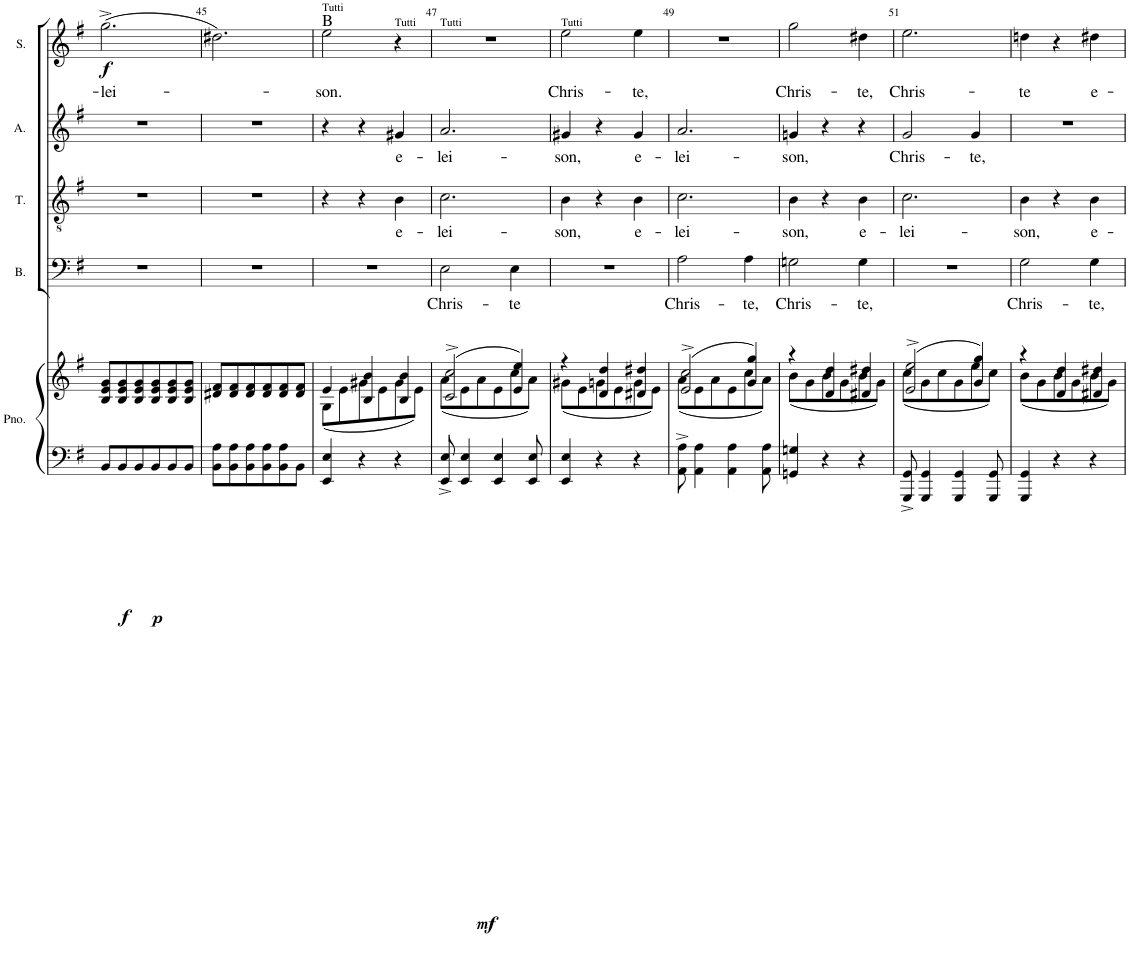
**kern	**kern	**dynam	**kern	**text	**kern	**text	**kern	**text	**kern	**text	**dynam
*part5	*part5	*part5	*part4	*part4	*part3	*part3	*part2	*part2	*part1	*part1	*part1
*staff6	*staff5	*staff5/6	*staff4	*staff4	*staff3	*staff3	*staff2	*staff2	*staff1	*staff1	*staff1
*I"Piano	*	*	*I"Bass	*	*I"Tenor	*	*I"Alto	*	*I"Soprano	*	*
*I'Pno.	*	*	*I'B.	*	*I'T.	*	*I'A.	*	*I'S.	*	*
!!LO:PB:g=z
*clefF4	*clefG2	*	*clefF4	*	*clefGv2	*	*clefG2	*	*clefG2	*	*
*k[f#]	*k[f#]	*	*k[f#]	*	*k[f#]	*	*k[f#]	*	*k[f#]	*	*
*M3/4	*M3/4	*	*M3/4	*	*M3/4	*	*M3/4	*	*M3/4	*	*
=44	=44	=44	=44	=44	=44	=44	=44	=44	=44	=44	=44
!	!	!LO:DY:b=2	!	!	!	!	!	!	!	!LO:LY:b	!LO:DY:b
8BB/L	8B/ 8e/ 8g/L	f	2.r	.	2.r	.	2.r	.	(2.gg^\	-lei-	f
!	!	!LO:DY:b=2	!	!	!	!	!	!	!	!	!
8BB/	8B/ 8e/ 8g/	p	.	.	.	.	.	.	.	.	.
8BB/	8B/ 8e/ 8g/	.	.	.	.	.	.	.	.	.	.
8BB/	8B/ 8e/ 8g/	.	.	.	.	.	.	.	.	.	.
8BB/	8B/ 8e/ 8g/	.	.	.	.	.	.	.	.	.	.
8BB/J	8B/ 8e/ 8g/J	.	.	.	.	.	.	.	.	.	.
=45	=45	=45	=45	=45	=45	=45	=45	=45	=45	=45	=45
8BB\ 8A\L	8d#X/ 8f#/L	.	2.r	.	2.r	.	2.r	.	2.dd#X\)	.	.
8BB\ 8A\	8d#/ 8f#/	.	.	.	.	.	.	.	.	.	.
8BB\ 8A\	8d#/ 8f#/	.	.	.	.	.	.	.	.	.	.
8BB\ 8A\	8d#/ 8f#/	.	.	.	.	.	.	.	.	.	.
8BB\ 8A\	8d#/ 8f#/	.	.	.	.	.	.	.	.	.	.
8BB\J	8d#/ 8f#/J	.	.	.	.	.	.	.	.	.	.
=46	=46	=46	=46	=46	=46	=46	=46	=46	=46	=46	=46
*	*^	*	*	*	*	*	*	*	*	*	*
!	!	!	!	!	!	!	!	!	!	!LO:TX:a:t=B	!	!
!	!	!	!	!	!	!	!	!	!	!LO:TX:a:t=Tutti	!	!
!	!	!	!	!	!	!	!	!	!	!	!LO:LY:b	!
4EE/ 4E/	4e/	(8G\L	.	2.r	.	4r	.	4r	.	2ee\	-son.	.
.	.	8e\	.	.	.	.	.	.	.	.	.	.
!	!	!	!LO:DY:b=2	!	!	!	!	!	!	!	!	!
4r	4B/ 4b/	8g#X\	mf	.	.	4r	.	4r	.	.	.	.
.	.	8e\	.	.	.	.	.	.	.	.	.	.
!	!	!	!	!	!	!	!	!	!	!LO:TX:a:t=Tutti	!	!
!	!	!	!	!	!	!	!LO:LY:b	!	!LO:LY:b	!	!	!
4r	4B/ 4b/	8g#\	.	.	.	4B\	e-	4g#X/	e-	4r	.	.
.	.	8e\J)	.	.	.	.	.	.	.	.	.	.
=47	=47	=47	=47	=47	=47	=47	=47	=47	=47	=47	=47	=47
!	!	!	!	!	!	!	!	!	!	!LO:TX:a:t=Tutti	!	!
!	!	!	!	!	!LO:LY:b	!	!LO:LY:b	!	!LO:LY:b	!	!	!
8EE/^ 8E/^	(2c/^ 2cc/^	(8a\L	.	2E\	Chris-	2.c\	-lei-	2.a/	-lei-	2.r	.	.
4EE/ 4E/	.	8e\	.	.	.	.	.	.	.	.	.	.
.	.	8a\	.	.	.	.	.	.	.	.	.	.
4EE/ 4E/	.	8e\	.	.	.	.	.	.	.	.	.	.
!	!	!	!	!	!LO:LY:b	!	!	!	!	!	!	!
.	4e/ 4ee/)	8cc\	.	4E\	-te	.	.	.	.	.	.	.
8EE/ 8E/	.	8a\J)	.	.	.	.	.	.	.	.	.	.
=48	=48	=48	=48	=48	=48	=48	=48	=48	=48	=48	=48	=48
!	!	!	!	!	!	!	!	!	!	!LO:TX:a:t=Tutti	!	!
!	!	!	!	!	!	!	!LO:LY:b	!	!LO:LY:b	!	!LO:LY:b	!
4EE/ 4E/	4r	(8g#X\L	.	2.r	.	4B\	-son,	4g#X/	-son,	2ee\	Chris-	.
.	.	8e\	.	.	.	.	.	.	.	.	.	.
4r	4d/ 4dd/	8gn\	.	.	.	4r	.	4r	.	.	.	.
.	.	8e\	.	.	.	.	.	.	.	.	.	.
!	!	!	!	!	!	!	!LO:LY:b	!	!LO:LY:b	!	!LO:LY:b	!
4r	4d#X/ 4dd#X/	8g\	.	.	.	4B\	e-	4g#/	e-	4ee\	-te,	.
.	.	8e\J)	.	.	.	.	.	.	.	.	.	.
=49	=49	=49	=49	=49	=49	=49	=49	=49	=49	=49	=49	=49
!	!	!	!	!	!LO:LY:b	!	!LO:LY:b	!	!LO:LY:b	!	!	!
8AA\^ 8A\^	(2e/^ 2cc/^	(8a\L	.	2A\	Chris-	2.c\	-lei-	2.a/	-lei-	2.r	.	.
4AA\ 4A\	.	8e\	.	.	.	.	.	.	.	.	.	.
.	.	8a\	.	.	.	.	.	.	.	.	.	.
4AA\ 4A\	.	8e\	.	.	.	.	.	.	.	.	.	.
!	!	!	!	!	!LO:LY:b	!	!	!	!	!	!	!
.	4g/ 4gg/)	8cc\	.	4A\	-te,	.	.	.	.	.	.	.
8AA\ 8A\	.	8a\J)	.	.	.	.	.	.	.	.	.	.
=50	=50	=50	=50	=50	=50	=50	=50	=50	=50	=50	=50	=50
!	!	!	!	!	!LO:LY:b	!	!LO:LY:b	!	!LO:LY:b	!	!LO:LY:b	!
4GGn/ 4Gn/	4r	(8b\L	.	2Gn\	Chris-	4B\	-son,	4gn/	-son,	2gg\	Chris-	.
.	.	8g\	.	.	.	.	.	.	.	.	.	.
4r	4d/ 4dd/	8b\	.	.	.	4r	.	4r	.	.	.	.
.	.	8g\	.	.	.	.	.	.	.	.	.	.
!	!	!	!	!	!LO:LY:b	!	!LO:LY:b	!	!	!	!LO:LY:b	!
4r	4d#X/ 4dd#X/	8b\	.	4G\	-te,	4B\	e-	4r	.	4dd#X\	-te,	.
.	.	8g\J)	.	.	.	.	.	.	.	.	.	.
=51	=51	=51	=51	=51	=51	=51	=51	=51	=51	=51	=51	=51
!	!	!	!	!	!	!	!LO:LY:b	!	!LO:LY:b	!	!LO:LY:b	!
8GGG/^ 8GG/^	(2e/^ 2ee/^	(8cc\L	.	2.r	.	2.c\	-lei-	2g/	Chris-	2.ee\	Chris-	.
4GGG/ 4GG/	.	8g\	.	.	.	.	.	.	.	.	.	.
.	.	8cc\	.	.	.	.	.	.	.	.	.	.
4GGG/ 4GG/	.	8g\	.	.	.	.	.	.	.	.	.	.
!	!	!	!	!	!	!	!	!	!LO:LY:b	!	!	!
.	4g/ 4gg/)	8ee\	.	.	.	.	.	4g/	-te,	.	.	.
8GGG/ 8GG/	.	8cc\J)	.	.	.	.	.	.	.	.	.	.
=52	=52	=52	=52	=52	=52	=52	=52	=52	=52	=52	=52	=52
!	!	!	!	!	!LO:LY:b	!	!LO:LY:b	!	!	!	!LO:LY:b	!
4GGG/ 4GG/	4r	(8b\L	.	2G\	Chris-	4B\	-son,	2.r	.	4ddn\	-te	.
.	.	8g\	.	.	.	.	.	.	.	.	.	.
4r	4d/ 4dd/	8b\	.	.	.	4r	.	.	.	4r	.	.
.	.	8g\	.	.	.	.	.	.	.	.	.	.
!	!	!	!	!	!LO:LY:b	!	!LO:LY:b	!	!	!	!LO:LY:b	!
4r	4d#X/ 4dd#X/	8b\	.	4G\	-te,	4B\	e-	.	.	4dd#X\	e-	.
.	.	8g\J)	.	.	.	.	.	.	.	.	.	.
*	*v	*v	*	*	*	*	*	*	*	*	*	*
=	=	=	=	=	=	=	=	=	=	=	=
*-	*-	*-	*-	*-	*-	*-	*-	*-	*-	*-	*-
